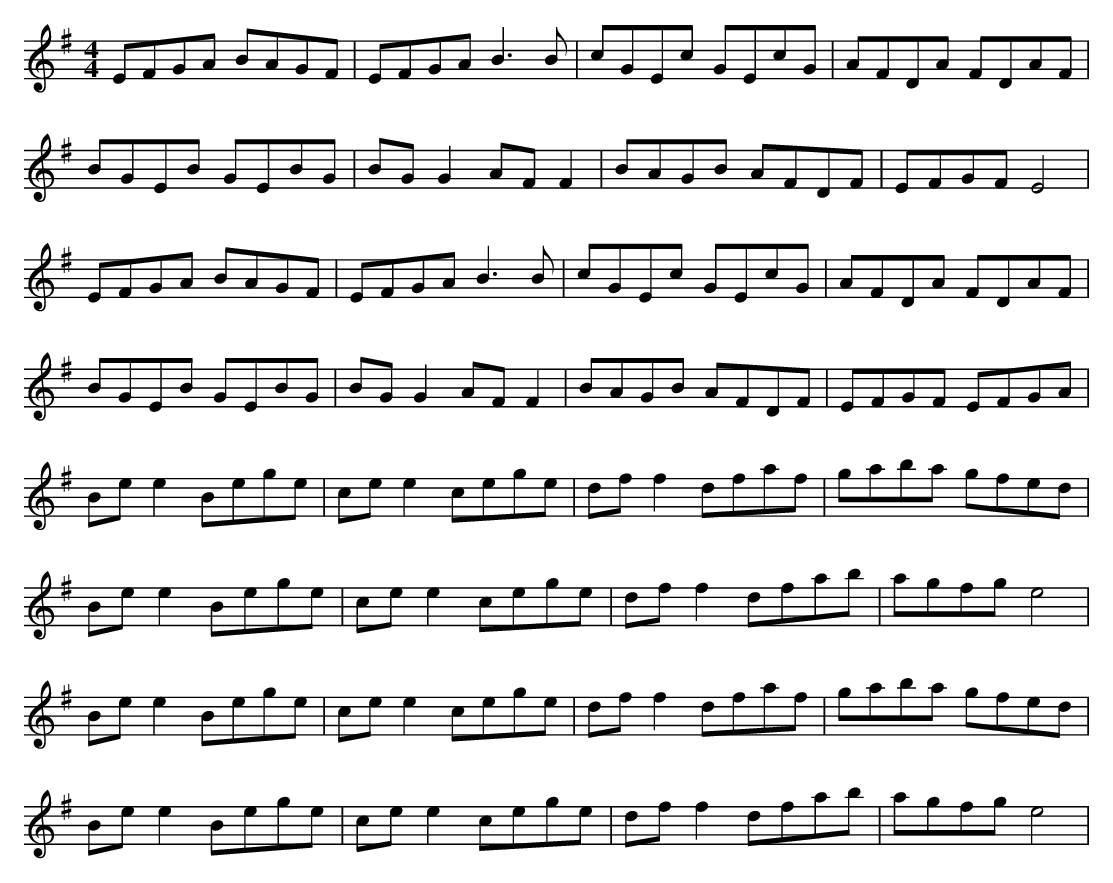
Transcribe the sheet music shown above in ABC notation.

X:1
M:4/4
K:Emin
EFGA BAGF|EFGA B3 B|cGEc GEcG|AFDA FDAF|
BGEB GEBG|BG G2 AF F2|BAGB AFDF|EFGF E4|
EFGA BAGF|EFGA B3 B|cGEc GEcG|AFDA FDAF|
BGEB GEBG|BG G2 AF F2|BAGB AFDF|EFGF EFGA|
Be e2 Bege|ce e2 cege|df f2 dfaf|gaba gfed|
Be e2 Bege|ce e2 cege|df f2 dfab|agfg e4|
Be e2 Bege|ce e2 cege|df f2 dfaf|gaba gfed|
Be e2 Bege|ce e2 cege|df f2 dfab|agfg e4|
